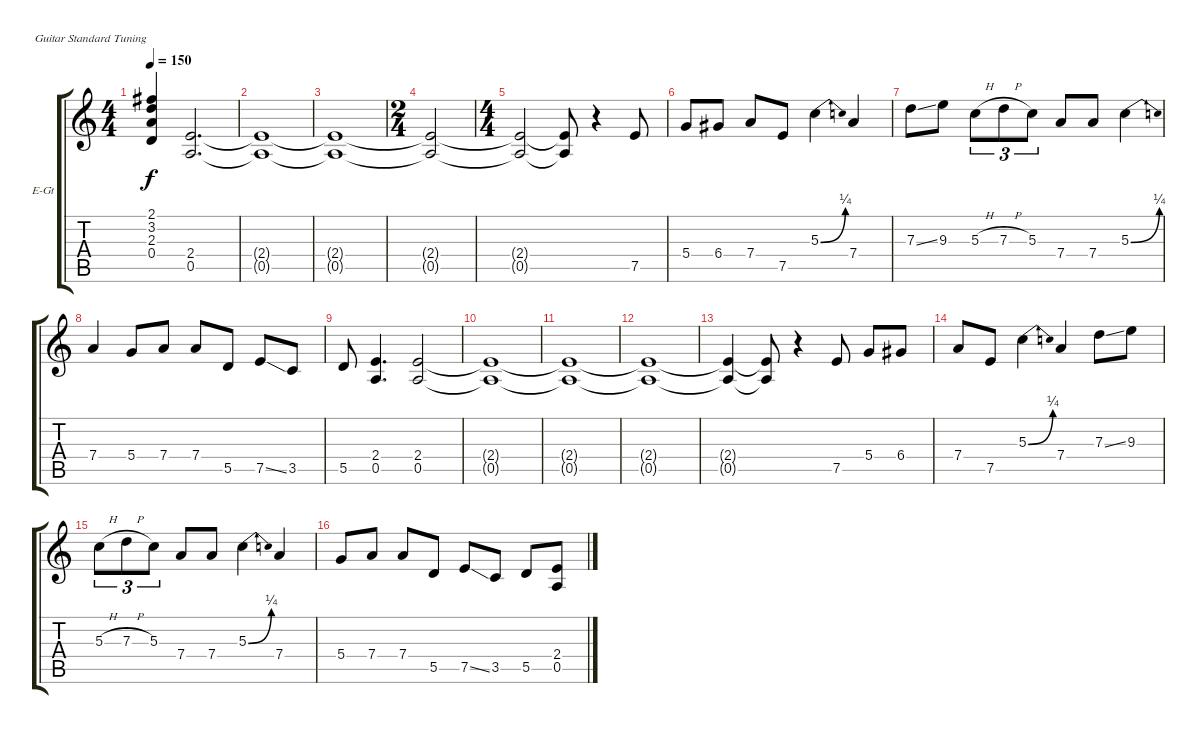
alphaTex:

\bracketExtendMode groupsimilarinstruments
\firstSystemTrackNameOrientation horizontal
\otherSystemsTrackNameOrientation horizontal
\track ("Guitar 1" "E-Gt") {instrument overdrivenguitar}
\staff {score tabs}
\tuning (E4 B3 G3 D3 A2 E2)
\ts (4 4)
\tempo 150
\clef g2
\ks c
(2.1{t} 3.2{t} 2.3{t} 0.4{t}).4{dy f} (2.4 0.5).2{d} |
(2.4{t} 0.5{t}).1 |
(2.4{t} 0.5{t}).1 |
\ts (2 4)
(2.4{t} 0.5{t}).2 |
\ts (4 4)
(2.4{t} 0.5{t}).2 (2.4{t} 0.5{t}).8 r.4 7.5.8 |
5.4.8 6.4.8 7.4.8 7.5.8 5.3{be (bend 0 0 60 1)}.4 7.4.4 |
7.3{ss}.8 9.3.8 5.3{h}.8{tu (3 2)} 7.3{h}.8{tu (3 2)} 5.3.8{tu (3 2)} 7.4.8 7.4.8 5.3{be (bend 0 0 60 1)}.4 |
7.4.4 5.4.8 7.4.8 7.4.8 5.5.8 7.5{ss}.8 3.5.8 |
5.5.8 (2.4 0.5).4{d} (2.4 0.5).2 |
(2.4{t} 0.5{t}).1 |
(2.4{t} 0.5{t}).1 |
(2.4{t} 0.5{t}).1 |
(2.4{t} 0.5{t}).4 (2.4{t} 0.5{t}).8 r.4 7.5.8 5.4.8 6.4.8 |
7.4.8 7.5.8 5.3{be (bend 0 0 60 1)}.4 7.4.4 7.3{ss}.8 9.3.8 |
5.3{h}.8{tu (3 2)} 7.3{h}.8{tu (3 2)} 5.3.8{tu (3 2)} 7.4.8 7.4.8 5.3{be (bend 0 0 60 1)}.4 7.4.4 |
5.4.8 7.4.8 7.4.8 5.5.8 7.5{ss}.8 3.5.8 5.5.8 (2.4 0.5).8
